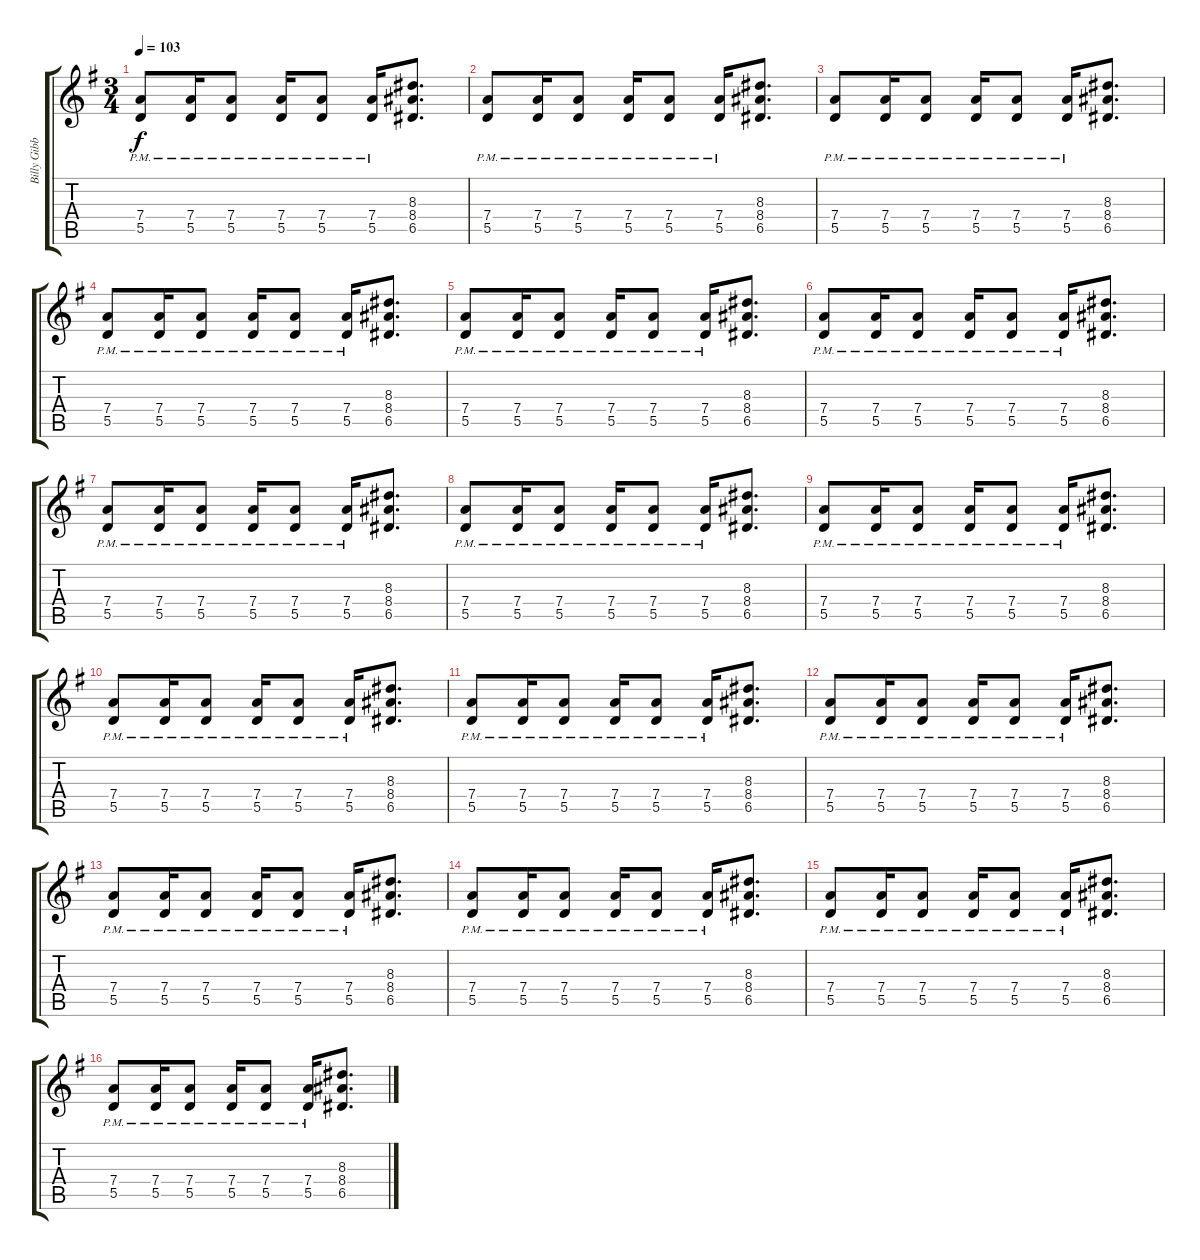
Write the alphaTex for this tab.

\track ("Billy Gibbons Guitar II" "Billy Gibb") {instrument overdrivenguitar}
\staff {score tabs}
\tuning (E4 B3 G3 D3 A2 E2) {hide}
\ts (3 4)
\tempo 103
\clef g2
\ks g
(7.4{pm} 5.5{pm}).8{dy f} (7.4{pm} 5.5{pm}).16 (7.4{pm} 5.5{pm}).8 (7.4{pm} 5.5{pm}).16 (7.4{pm} 5.5{pm}).8 (7.4{pm} 5.5{pm}).16 (8.3 8.4 6.5).8{d} |
(7.4{pm} 5.5{pm}).8 (7.4{pm} 5.5{pm}).16 (7.4{pm} 5.5{pm}).8 (7.4{pm} 5.5{pm}).16 (7.4{pm} 5.5{pm}).8 (7.4{pm} 5.5{pm}).16 (8.3 8.4 6.5).8{d} |
(7.4{pm} 5.5{pm}).8 (7.4{pm} 5.5{pm}).16 (7.4{pm} 5.5{pm}).8 (7.4{pm} 5.5{pm}).16 (7.4{pm} 5.5{pm}).8 (7.4{pm} 5.5{pm}).16 (8.3 8.4 6.5).8{d} |
(7.4{pm} 5.5{pm}).8 (7.4{pm} 5.5{pm}).16 (7.4{pm} 5.5{pm}).8 (7.4{pm} 5.5{pm}).16 (7.4{pm} 5.5{pm}).8 (7.4{pm} 5.5{pm}).16 (8.3 8.4 6.5).8{d} |
(7.4{pm} 5.5{pm}).8 (7.4{pm} 5.5{pm}).16 (7.4{pm} 5.5{pm}).8 (7.4{pm} 5.5{pm}).16 (7.4{pm} 5.5{pm}).8 (7.4{pm} 5.5{pm}).16 (8.3 8.4 6.5).8{d} |
(7.4{pm} 5.5{pm}).8 (7.4{pm} 5.5{pm}).16 (7.4{pm} 5.5{pm}).8 (7.4{pm} 5.5{pm}).16 (7.4{pm} 5.5{pm}).8 (7.4{pm} 5.5{pm}).16 (8.3 8.4 6.5).8{d} |
(7.4{pm} 5.5{pm}).8 (7.4{pm} 5.5{pm}).16 (7.4{pm} 5.5{pm}).8 (7.4{pm} 5.5{pm}).16 (7.4{pm} 5.5{pm}).8 (7.4{pm} 5.5{pm}).16 (8.3 8.4 6.5).8{d} |
(7.4{pm} 5.5{pm}).8 (7.4{pm} 5.5{pm}).16 (7.4{pm} 5.5{pm}).8 (7.4{pm} 5.5{pm}).16 (7.4{pm} 5.5{pm}).8 (7.4{pm} 5.5{pm}).16 (8.3 8.4 6.5).8{d} |
(7.4{pm} 5.5{pm}).8 (7.4{pm} 5.5{pm}).16 (7.4{pm} 5.5{pm}).8 (7.4{pm} 5.5{pm}).16 (7.4{pm} 5.5{pm}).8 (7.4{pm} 5.5{pm}).16 (8.3 8.4 6.5).8{d} |
(7.4{pm} 5.5{pm}).8 (7.4{pm} 5.5{pm}).16 (7.4{pm} 5.5{pm}).8 (7.4{pm} 5.5{pm}).16 (7.4{pm} 5.5{pm}).8 (7.4{pm} 5.5{pm}).16 (8.3 8.4 6.5).8{d} |
(7.4{pm} 5.5{pm}).8 (7.4{pm} 5.5{pm}).16 (7.4{pm} 5.5{pm}).8 (7.4{pm} 5.5{pm}).16 (7.4{pm} 5.5{pm}).8 (7.4{pm} 5.5{pm}).16 (8.3 8.4 6.5).8{d} |
(7.4{pm} 5.5{pm}).8 (7.4{pm} 5.5{pm}).16 (7.4{pm} 5.5{pm}).8 (7.4{pm} 5.5{pm}).16 (7.4{pm} 5.5{pm}).8 (7.4{pm} 5.5{pm}).16 (8.3 8.4 6.5).8{d} |
(7.4{pm} 5.5{pm}).8 (7.4{pm} 5.5{pm}).16 (7.4{pm} 5.5{pm}).8 (7.4{pm} 5.5{pm}).16 (7.4{pm} 5.5{pm}).8 (7.4{pm} 5.5{pm}).16 (8.3 8.4 6.5).8{d} |
(7.4{pm} 5.5{pm}).8 (7.4{pm} 5.5{pm}).16 (7.4{pm} 5.5{pm}).8 (7.4{pm} 5.5{pm}).16 (7.4{pm} 5.5{pm}).8 (7.4{pm} 5.5{pm}).16 (8.3 8.4 6.5).8{d} |
(7.4{pm} 5.5{pm}).8 (7.4{pm} 5.5{pm}).16 (7.4{pm} 5.5{pm}).8 (7.4{pm} 5.5{pm}).16 (7.4{pm} 5.5{pm}).8 (7.4{pm} 5.5{pm}).16 (8.3 8.4 6.5).8{d} |
(7.4{pm} 5.5{pm}).8 (7.4{pm} 5.5{pm}).16 (7.4{pm} 5.5{pm}).8 (7.4{pm} 5.5{pm}).16 (7.4{pm} 5.5{pm}).8 (7.4{pm} 5.5{pm}).16 (8.3 8.4 6.5).8{d}
